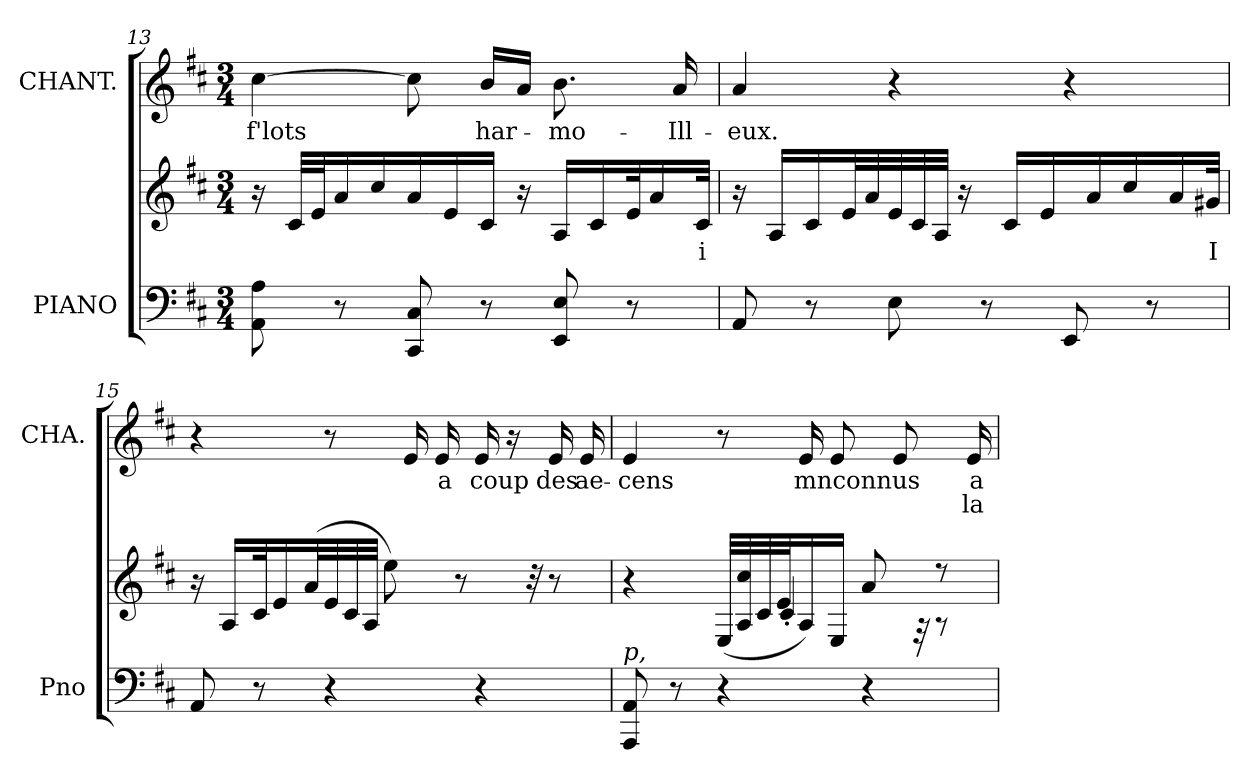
**kern	**text	**kern	**text	**kern	**text	**text
*part2	*part2	*part2	*part2	*part1	*part1	*part1
*staff3	*staff3	*staff2	*staff2	*staff1	*staff1	*staff1
*I"PIANO	*	*	*	*I"CHANT.	*	*
*I'Pno	*	*	*	*I'CHA.	*	*
!!LO:LB:g=z
*clefF4	*	*clefG2	*	*clefG2	*	*
*k[f#c#]	*	*k[f#c#]	*	*k[f#c#]	*	*
*D:	*	*D:	*	*D:	*	*
*M3/4	*	*M3/4	*	*M3/4	*	*
=13	=13	=13	=13	=13	=13	=13
!	!	!	!	!	!LO:LY:b:color=#000000	!
8AAi\ 8Ai	.	16r	.	[>4cc#i\	f'lots	.
.	.	32c#i/LLL	.	.	.	.
.	.	32ei/J	.	.	.	.
!	!LO:LY:b:color=#000000	!	!	!	!	!
8r	Quasi Recitativo.	16ai/	.	.	.	.
.	.	16cc#i/	.	.	.	.
8CC#i/ 8C#i	.	16ai/	.	8cc#i\]	.	.
.	.	16ei/	.	.	.	.
!	!	!	!	!	!LO:LY:b:color=#000000	!
8r	.	16c#i/JJ	.	16bi/LL	har-	.
.	.	16r	.	16ai/JJ	.	.
!	!	!	!	!	!LO:LY:b:color=#000000	!
8EEi/ 8Ei	.	16Ai/LL	.	8.bi\	mo-	.
.	.	16c#i/	.	.	.	.
8r	.	32ei/k	.	.	.	.
.	.	16ai/	.	.	.	.
!	!	!	!	!	!LO:LY:b:color=#000000	!
.	.	.	.	16ai/	Ill-	.
!	!	!	!LO:LY:a:color=#000000	!	!	!
.	.	32c#i/JJk	i	.	.	.
=14	=14	=14	=14	=14	=14	=14
!	!	!	!	!	!LO:LY:b:color=#000000	!
8AAi/	.	16r	.	4ai/	eux.	.
.	.	16Ai/LL	.	.	.	.
8r	.	16c#i/	.	.	.	.
.	.	32ei/L	.	.	.	.
.	.	32ai/	.	.	.	.
8Ei\	.	32ei/	.	4r	.	.
.	.	32c#i/	.	.	.	.
.	.	32Ai/JJJ	.	.	.	.
.	.	16r	.	.	.	.
8r	.	.	.	.	.	.
.	.	16c#i/LL	.	.	.	.
.	.	16ei/	.	.	.	.
8EEi/	.	.	.	4r	.	.
.	.	16ai/	.	.	.	.
.	.	16cc#i/	.	.	.	.
8r	.	.	.	.	.	.
.	.	16ai/	.	.	.	.
!	!	!	!LO:LY:b:color=#000000	!	!	!
.	.	32g#Xi/JJk	I	.	.	.
!!LO:LB:g=z
=15	=15	=15	=15	=15	=15	=15
!	!	!	!LO:LY:b:color=#000000	!	!	!
8AAi/	.	16r	Ped	4r	.	.
.	.	16Ai/LL	.	.	.	.
8r	.	32c#i/k	.	.	.	.
.	.	16ei/	.	.	.	.
.	.	(32ai/L	.	.	.	.
!	!	!	!	!	!LO:LY:b:color=#000000	!
4r	.	32ei/	.	8r	Tout	.
.	.	32c#i/	.	.	.	.
.	.	32Ai/JJJ	.	.	.	.
.	.	8eei\)	.	.	.	.
.	.	.	.	16ei/	.	.
!	!	!	!	!	!LO:LY:b:color=#000000	!
.	.	.	.	16ei/	a	.
.	.	8r	.	.	.	.
!	!	!	!	!	!LO:LY:b:color=#000000	!
4r	.	.	.	16ei/	coup	.
.	.	.	.	16r	.	.
.	.	32r	.	.	.	.
!	!	!	!	!	!LO:LY:b:color=#000000	!
.	.	8r	.	16ei/	des	.
!	!	!	!	!	!LO:LY:b:color=#000000	!
.	.	.	.	16ei/	ae-	.
=16	=16	=16	=16	=16	=16	=16
*	*	*^	*	*	*	*
!LO:TX:a:i:t=p,	!	!	!	!	!	!	!
!	!	!	!	!	!	!LO:LY:b:color=#000000	!
8AAAi/ 8AAi	.	4r	4ryy	.	4ei/	cens	.
8r	.	.	.	.	.	.	.
4r	.	(32Ei/LLL	16ryy	.	8r	.	.
.	.	32Ai/ 32cc#i	.	.	.	.	.
.	.	32c#i/	32ryy	.	.	.	.
.	.	32ei/J	4c#'i/	.	.	.	.
!	!	!	!	!	!	!LO:LY:b:color=#000000	!
.	.	16Ai/)	.	.	16ei/	mnconnus	.
.	.	16Ei/JJ	.	.	8ei/	.	.
4r	.	8ai/	.	.	.	.	.
.	.	.	.	.	8ei/	.	.
.	.	.	32r	.	.	.	.
.	.	8r	8r	.	.	.	.
!	!	!	!	!	!	!LO:LY:b:color=#000000	!LO:LY:b:color=#000000
.	.	.	.	.	16ei/	a	la
*	*	*v	*v	*	*	*	*
=	=	=	=	=	=	=
*-	*-	*-	*-	*-	*-	*-
